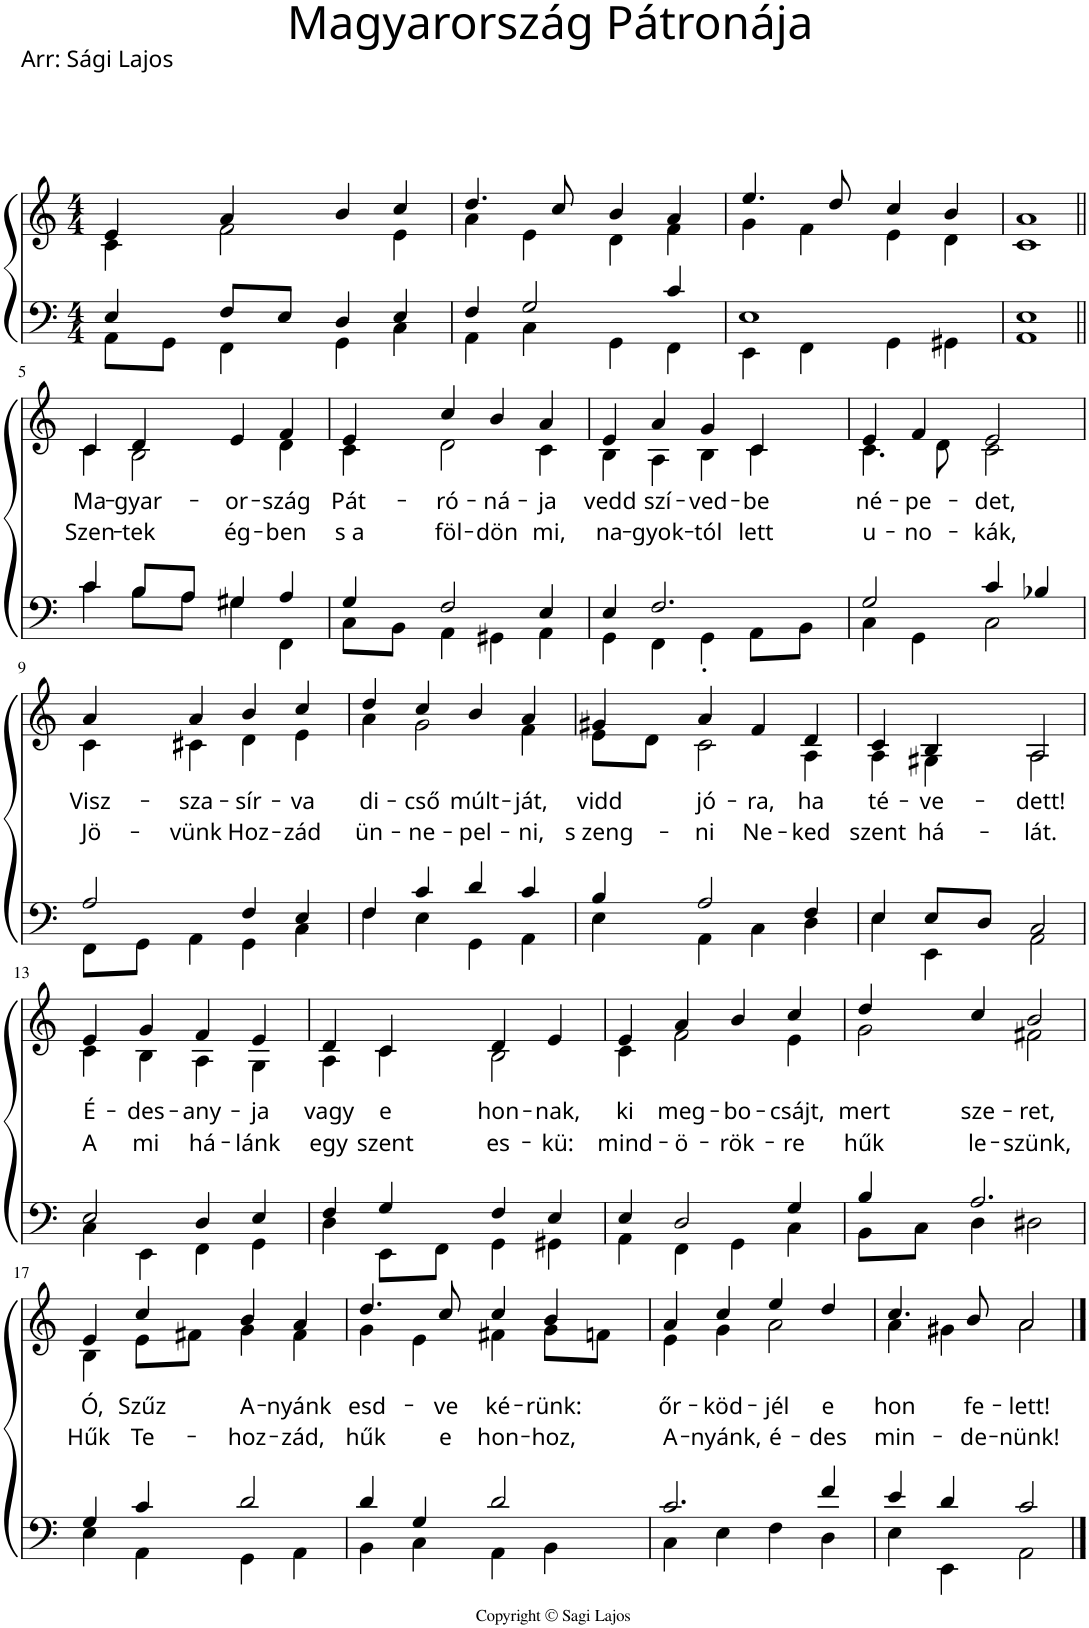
**kern	**kern	**text	**text
*part1	*part1	*part1	*part1
*staff2	*staff1	*staff1	*staff1
*I"P1	*	*	*
*clefF4	*clefG2	*	*
*k[]	*k[]	*	*
*M4/4	*M4/4	*	*
=1	=1	=1	=1
*^	*^	*	*
4E/	8AA\L	4e/	4c\	.	.
.	8GG\J	.	.	.	.
8F/L	4FF\	4a/	2f\	.	.
8E/J	.	.	.	.	.
4D/	4GG\	4b/	.	.	.
4E/	4C\	4cc/	4e\	.	.
=2	=2	=2	=2	=2	=2
4F/	4AA\	4.dd/	4a\	.	.
2G/	4C\	.	4e\	.	.
.	.	8cc/	.	.	.
.	4GG\	4b/	4d\	.	.
4c/	4FF\	4a/	4f\	.	.
=3	=3	=3	=3	=3	=3
1E	4EE\	4.ee/	4g\	.	.
.	4FF\	.	4f\	.	.
.	.	8dd/	.	.	.
.	4GG\	4cc/	4e\	.	.
.	4GG#X\	4b/	4d\	.	.
*v	*v	*	*	*	*
*	*v	*v	*	*
=4	=4	=4	=4
1AA 1E	1c 1a	.	.
!!LO:LB:g=z
=5||	=5||	=5||	=5||
*^	*	*	*
!	!	!	!LO:LY:b	!LO:LY:b
*	*	*^	*	*
4c/	4c\	4c/	4c\	Ma-	Szen-
!	!	!	!	!LO:LY:b	!LO:LY:b
8B/L	8B\L	4d/	2B\	-gyar-	-tek
8A/J	8A\J	.	.	.	.
!	!	!	!	!LO:LY:b	!LO:LY:b
4G#X/	4G#\	4e/	.	-or-	ég-
!	!	!	!	!LO:LY:b	!LO:LY:b
4A/	4FF\	4f/	4d\	-szág	-ben
=6	=6	=6	=6	=6	=6
!	!	!	!	!LO:LY:b	!LO:LY:b
4G/	8C\L	4e/	4c\	Pát-	s a
.	8BB\J	.	.	.	.
!	!	!	!	!LO:LY:b	!LO:LY:b
2F/	4AA\	4cc/	2d\	-ró-	föl-
!	!	!	!	!LO:LY:b	!LO:LY:b
.	4GG#X\	4b/	.	-ná-	-dön
!	!	!	!	!LO:LY:b	!LO:LY:b
4E/	4AA\	4a/	4c\	-ja	mi,
=7	=7	=7	=7	=7	=7
!	!	!	!	!LO:LY:b	!LO:LY:b
4E/	4GG\	4e/	4B\	vedd	na-
!	!	!	!	!LO:LY:b	!LO:LY:b
2.F/	4FF\	4a/	4A\	szí-	-gyok-
!	!	!	!	!LO:LY:b	!LO:LY:b
.	4GG'\	4g/	4B\	-ved-	-tól
!	!	!	!	!LO:LY:b	!LO:LY:b
.	8AA\L	4c/	4c\	-be	lett
.	8BB\J	.	.	.	.
=8	=8	=8	=8	=8	=8
!	!	!	!	!LO:LY:b	!LO:LY:b
2G/	4C\	4e/	4.c\	né-	u-
!	!	!	!	!LO:LY:b	!LO:LY:b
.	4GG\	4f/	.	-pe-	-no-
.	.	.	8d\	.	.
!	!	!	!	!LO:LY:b	!LO:LY:b
4c/	2C\	2e/	2c\	-det,	-kák,
4B-X/	.	.	.	.	.
!!LO:LB:g=z	!!
=9	=9	=9	=9	=9	=9
!	!	!	!	!LO:LY:b	!LO:LY:b
2A/	8FF\L	4a/	4c\	Visz-	Jö-
.	8GG\J	.	.	.	.
!	!	!	!	!LO:LY:b	!LO:LY:b
.	4AA\	4a/	4c#X\	-sza-	-vünk
!	!	!	!	!LO:LY:b	!LO:LY:b
4F/	4GG\	4b/	4d\	-sír-	Hoz-
!	!	!	!	!LO:LY:b	!LO:LY:b
4E/	4C\	4cc/	4e\	-va	-zád
=10	=10	=10	=10	=10	=10
!	!	!	!	!LO:LY:b	!LO:LY:b
4F/	4F\	4dd/	4a\	di-	ün-
!	!	!	!	!LO:LY:b	!LO:LY:b
4c/	4E\	4cc/	2g\	-cső	-ne-
!	!	!	!	!LO:LY:b	!LO:LY:b
4d/	4GG\	4b/	.	múlt-	-pel-
!	!	!	!	!LO:LY:b	!LO:LY:b
4c/	4AA\	4a/	4f\	-ját,	-ni,
=11	=11	=11	=11	=11	=11
!	!	!	!	!LO:LY:b	!LO:LY:b
4B/	4E\	4g#X/	8e\L	vidd	s zeng-
.	.	.	8d\J	.	.
!	!	!	!	!LO:LY:b	!LO:LY:b
2A/	4AA\	4a/	2c\	jó-	-ni
!	!	!	!	!LO:LY:b	!LO:LY:b
.	4C\	4f/	.	-ra,	Ne-
!	!	!	!	!LO:LY:b	!LO:LY:b
4F/	4D\	4d/	4A\	ha	-ked
=12	=12	=12	=12	=12	=12
!	!	!	!	!LO:LY:b	!LO:LY:b
4E/	4E\	4c/	4A\	té-	szent
!	!	!	!	!LO:LY:b	!LO:LY:b
8E/L	4EE\	4B/	4G#X\	-ve-	há-
8D/J	.	.	.	.	.
!	!	!	!	!LO:LY:b	!LO:LY:b
2C/	2AA\	2A/	2A\	-dett!	-lát.
!!LO:LB:g=z	!!
=13	=13	=13	=13	=13	=13
!	!	!	!	!LO:LY:b	!LO:LY:b
2E/	4C\	4e/	4c\	É-	A
!	!	!	!	!LO:LY:b	!LO:LY:b
.	4EE\	4g/	4B\	-des-	mi
!	!	!	!	!LO:LY:b	!LO:LY:b
4D/	4FF\	4f/	4A\	-any-	há-
!	!	!	!	!LO:LY:b	!LO:LY:b
4E/	4GG\	4e/	4G\	-ja	-lánk
=14	=14	=14	=14	=14	=14
!	!	!	!	!LO:LY:b	!LO:LY:b
4F/	4D\	4d/	4A\	vagy	egy
!	!	!	!	!LO:LY:b	!LO:LY:b
4G/	8EE\L	4c/	4c\	e	szent
.	8FF\J	.	.	.	.
!	!	!	!	!LO:LY:b	!LO:LY:b
4F/	4GG\	4d/	2B\	hon-	es-
!	!	!	!	!LO:LY:b	!LO:LY:b
4E/	4GG#X\	4e/	.	-nak,	-kü:
=15	=15	=15	=15	=15	=15
!	!	!	!	!LO:LY:b	!LO:LY:b
4E/	4AA\	4e/	4c\	ki	mind-
!	!	!	!	!LO:LY:b	!LO:LY:b
2D/	4FF\	4a/	2f\	meg-	-ö-
!	!	!	!	!LO:LY:b	!LO:LY:b
.	4GG\	4b/	.	-bo-	-rök-
!	!	!	!	!LO:LY:b	!LO:LY:b
4G/	4C\	4cc/	4e\	-csájt,	-re
=16	=16	=16	=16	=16	=16
!	!	!	!	!LO:LY:b	!LO:LY:b
4B/	8BB\L	4dd/	2g\	mert	hűk
.	8C\J	.	.	.	.
!	!	!	!	!LO:LY:b	!LO:LY:b
2.A/	4D\	4cc/	.	sze-	le-
!	!	!	!	!LO:LY:b	!LO:LY:b
.	2D#X\	2b/	2f#X\	-ret,	-szünk,
!!LO:LB:g=z	!!
=17	=17	=17	=17	=17	=17
!	!	!	!	!LO:LY:b	!LO:LY:b
4G/	4E\	4e/	4B\	Ó,	Hűk
!	!	!	!	!LO:LY:b	!LO:LY:b
4c/	4AA\	4cc/	8e\L	Szűz	Te-
.	.	.	8f#X\J	.	.
!	!	!	!	!LO:LY:b	!LO:LY:b
2d/	4GG\	4b/	4g\	A-	-hoz-
!	!	!	!	!LO:LY:b	!LO:LY:b
.	4AA\	4a/	4f#\	-nyánk	-zád,
=18	=18	=18	=18	=18	=18
!	!	!	!	!LO:LY:b	!LO:LY:b
4d/	4BB\	4.dd/	4g\	esd-	hűk
4G/	4C\	.	4e\	.	.
!	!	!	!	!LO:LY:b	!LO:LY:b
.	.	8cc/	.	-ve	e
!	!	!	!	!LO:LY:b	!LO:LY:b
2d/	4AA\	4cc/	4f#X\	ké-	hon-
!	!	!	!	!LO:LY:b	!LO:LY:b
.	4BB\	4b/	8g\L	-rünk:	-hoz,
.	.	.	8fn\J	.	.
=19	=19	=19	=19	=19	=19
!	!	!	!	!LO:LY:b	!LO:LY:b
2.c/	4C\	4a/	4e\	őr-	A-
!	!	!	!	!LO:LY:b	!LO:LY:b
.	4E\	4cc/	4g\	-köd-	-nyánk,
!	!	!	!	!LO:LY:b	!LO:LY:b
.	4F\	4ee/	2a\	-jél	é-
!	!	!	!	!LO:LY:b	!LO:LY:b
4f/	4D\	4dd/	.	e	-des
=20	=20	=20	=20	=20	=20
!	!	!	!	!LO:LY:b	!LO:LY:b
4e/	4E\	4.cc/	4a\	hon	min-
4d/	4EE\	.	4g#X\	.	.
!	!	!	!	!LO:LY:b	!LO:LY:b
.	.	8b/	.	fe-	-de-
!	!	!	!	!LO:LY:b	!LO:LY:b
2c/	2AA\	2a/	2a\	-lett!	-nünk!
*v	*v	*	*	*	*
*	*v	*v	*	*
==	==	==	==
*-	*-	*-	*-
